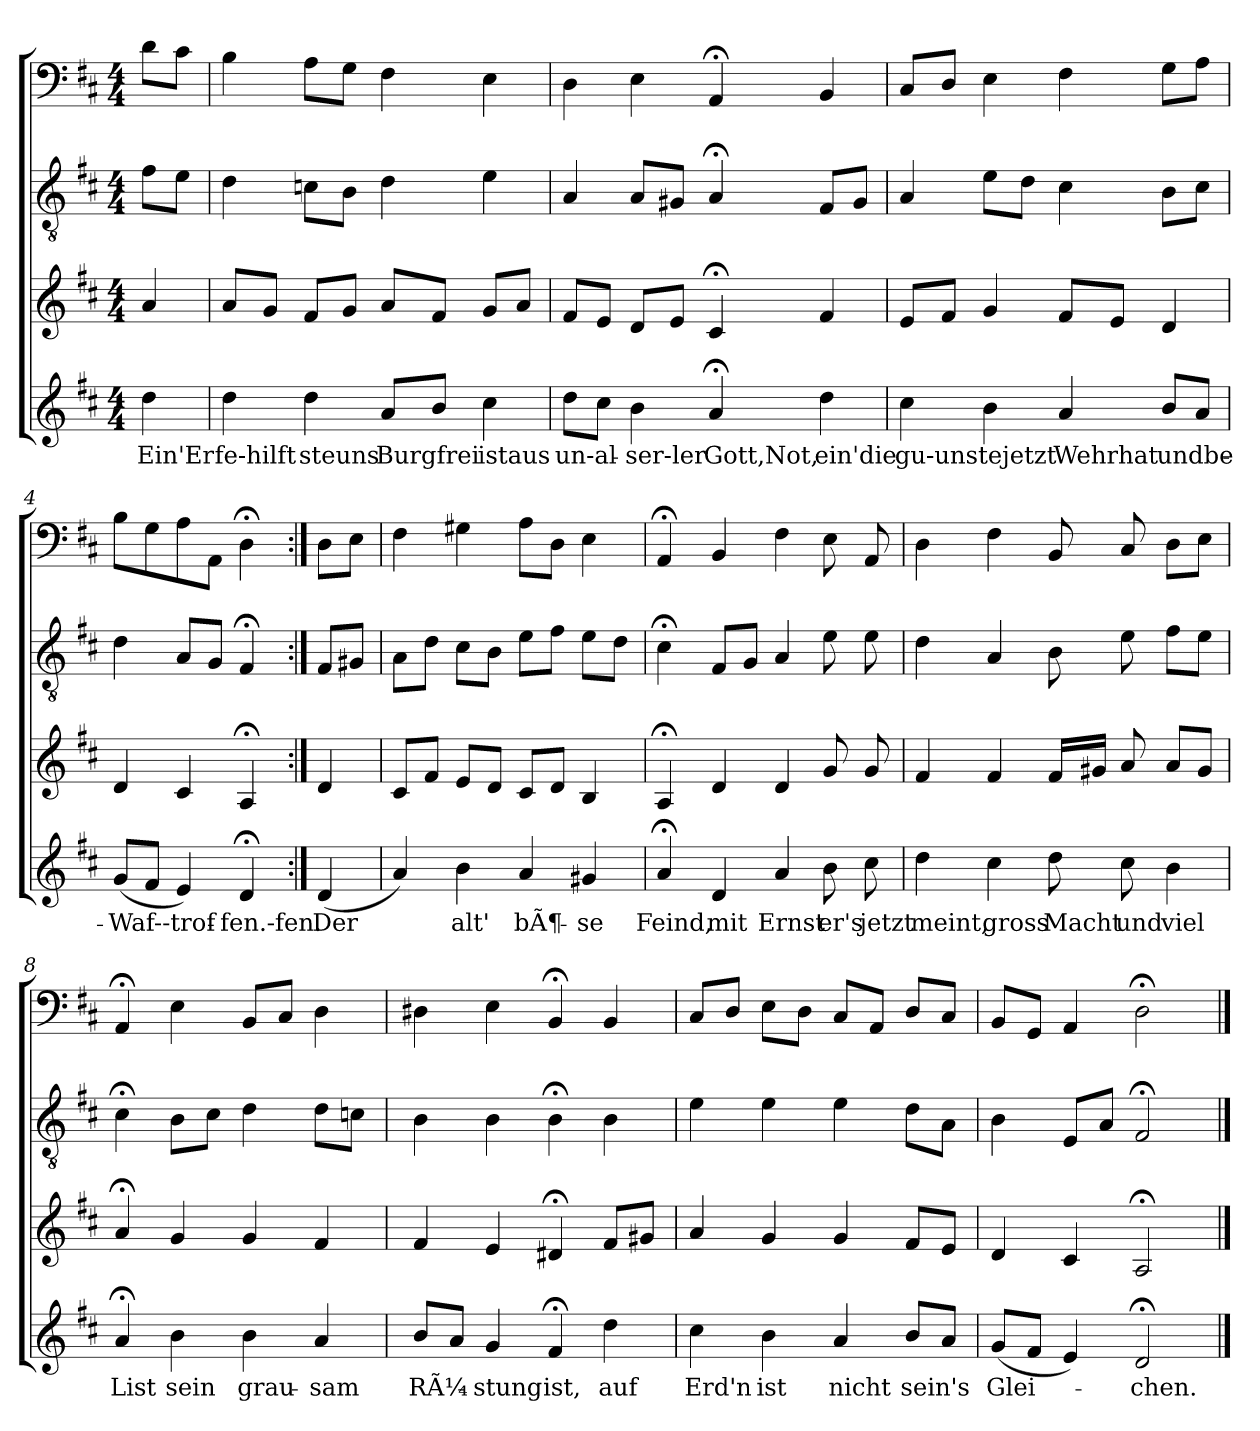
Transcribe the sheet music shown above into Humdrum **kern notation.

**kern	**text	**kern	**kern	**kern
*part4	*part4	*part3	*part2	*part1
*staff4	*staff4	*staff3	*staff2	*staff1
*clefG2	*	*clefG2	*clefGv2	*clefF4
*k[f#c#]	*	*k[f#c#]	*k[f#c#]	*k[f#c#]
*D:	*	*D:	*D:	*D:
*M4/4	*	*M4/4	*M4/4	*M4/4
=	=	=	=	=
4dd	Ein'Er	4a	8f#L	8dL
.	.	.	8eJ	8c#J
=1	=1	=1	=1	=1
4dd	fe-hilft	8aL	4d	4B
.	.	8gJ	.	.
4dd	-steuns	8f#L	8cnL	8AL
.	.	8gJ	8BJ	8GJ
8aL	Burgfrei	8aL	4d	4F#
8bJ	.	8f#J	.	.
4cc#	istaus	8gL	4e	4E
.	.	8aJ	.	.
=2	=2	=2	=2	=2
8ddL	un-al-	8f#L	4A	4D
8cc#J	.	8eJ	.	.
4b	-ser-ler	8dL	8AL	4E
.	.	8eJ	8G#XJ	.
4a;<	Gott,Not,	4c#;<	4A;<	4AA;<
4dd	ein'die	4f#	8F#L	4BB
.	.	.	8G#J	.
=3	=3	=3	=3	=3
4cc#	gu-uns	8eL	4A	8C#L
.	.	8f#J	.	8DJ
4b	-tejetzt	4g	8eL	4E
.	.	.	8dJ	.
4a	Wehrhat	8f#L	4c#	4F#
.	.	8eJ	.	.
8bL	undbe-	4d	8BL	8GL
8aJ	.	.	8c#J	8AJ
=4	=4	=4	=4	=4
(8gL	Waf--trof-	4d	4d	8BL
8f#J	.	.	.	8G
4e)	.	4c#	8AL	8A
.	.	.	8GJ	8AAJ
4d;<	-fen.-fen.	4A;<	4F#;<	4D;<
=:|!	=:|!	=:|!	=:|!	=:|!
(4d	Der	4d	8F#L	8DL
.	.	.	8G#XJ	8EJ
=5	=5	=5	=5	=5
4a)	.	8c#L	8AL	4F#
.	.	8f#J	8dJ	.
4b	alt'	8eL	8c#L	4G#X
.	.	8dJ	8BJ	.
4a	bÃ¶-	8c#L	8eL	8AL
.	.	8dJ	8f#J	8DJ
4g#X	-se	4B	8eL	4E
.	.	.	8dJ	.
=6	=6	=6	=6	=6
4a;<	Feind,	4A;<	4c#;<	4AA;<
4d	mit	4d	8F#L	4BB
.	.	.	8GJ	.
4a	Ernst	4d	4A	4F#
8b	er's	8g	8e	8E
8cc#	jetzt	8g	8e	8AA
=7	=7	=7	=7	=7
4dd	meint,	4f#	4d	4D
4cc#	gross	4f#	4A	4F#
8dd	Macht	16f#LL	8B	8BB
.	.	16g#XJJ	.	.
8cc#	und	8a	8e	8C#
4b	viel	8aL	8f#L	8DL
.	.	8g#J	8eJ	8EJ
=8	=8	=8	=8	=8
4a;<	List	4a;<	4c#;<	4AA;<
4b	sein	4g	8BL	4E
.	.	.	8c#J	.
4b	grau-	4g	4d	8BBL
.	.	.	.	8C#J
4a	-sam	4f#	8dL	4D
.	.	.	8cnJ	.
=9	=9	=9	=9	=9
8bL	RÃ¼-	4f#	4B	4D#X
8aJ	.	.	.	.
4g	-stung	4e	4B	4E
4f#;<	ist,	4d#X;<	4B;<	4BB;<
4dd	auf	8f#L	4B	4BB
.	.	8g#XJ	.	.
=10	=10	=10	=10	=10
4cc#	Erd'n	4a	4e	8C#L
.	.	.	.	8DJ
4b	ist	4g	4e	8EL
.	.	.	.	8DJ
4a	nicht	4g	4e	8C#L
.	.	.	.	8AAJ
8bL	sein's	8f#L	8dL	8DL
8aJ	.	8eJ	8AJ	8C#J
=11	=11	=11	=11	=11
(8gL	Glei-	4d	4B	8BBL
8f#J	.	.	.	8GGJ
4e)	.	4c#	8EL	4AA
.	.	.	8AJ	.
2d;<	-chen.	2A;<	2F#;<	2D;<
==	==	==	==	==
*-	*-	*-	*-	*-
